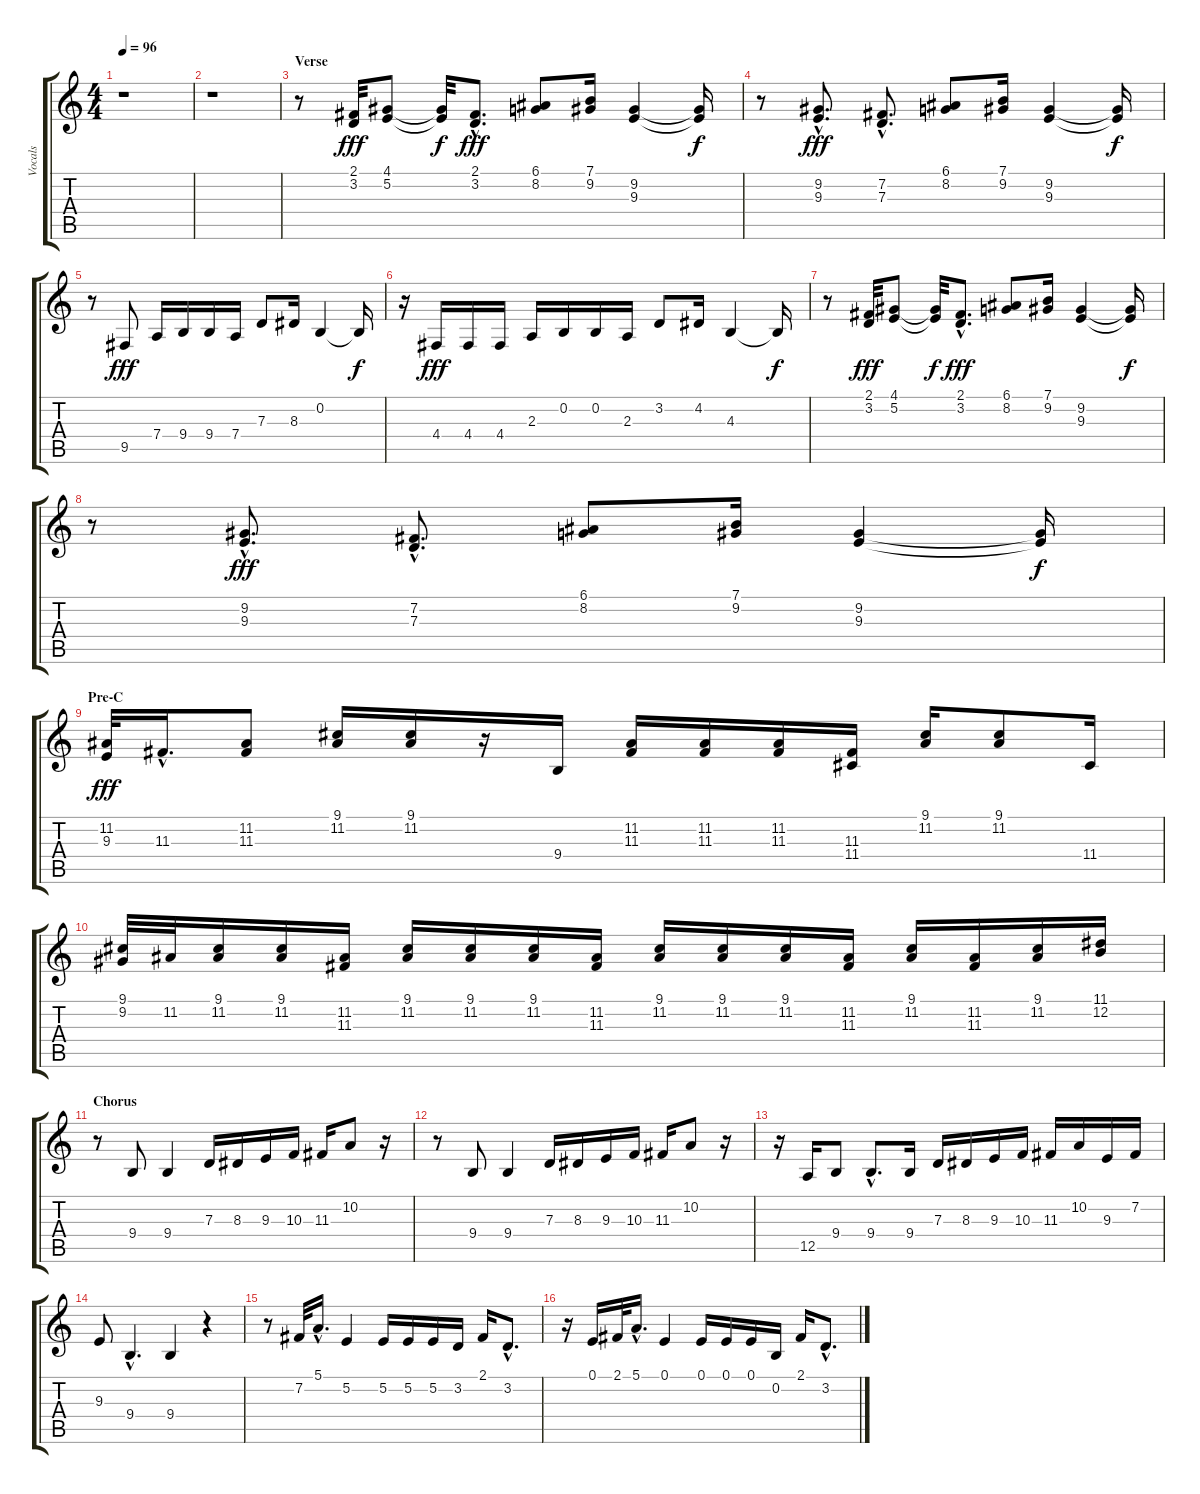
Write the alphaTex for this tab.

\track ("Vocals" "Vocals") {instrument tenorsax}
\staff {score tabs}
\tuning (E4 B3 G3 D3 A2 E2) {hide}
\ts (4 4)
\tempo 96
\clef g2
\ks c
r.1{dy fff} |
r.1 |
\section ("" "Verse")
r.8 (2.1 3.2).32 (4.1 5.2).8 (4.1{t} 5.2{t}).32{dy f} (2.1{hac} 3.2{hac}).8{d dy fff} (6.1 8.2).8 (7.1 9.2).16 (9.2 9.3).4 (9.2{t} 9.3{t}).16{dy f} |
r.8 (9.2{hac} 9.3{hac}).8{d dy fff} (7.2{hac} 7.3{hac}).8{d} (6.1 8.2).8 (7.1 9.2).16 (9.2 9.3).4 (9.2{t} 9.3{t}).16{dy f} |
r.8 9.5.8{dy fff} 7.4.16 9.4.16 9.4.16 7.4.16 7.3.8 8.3.16 0.2.4 0.2{t}.16{dy f} |
r.16 4.4.16{dy fff} 4.4.16 4.4.16 2.3.16 0.2.16 0.2.16 2.3.16 3.2.8 4.2.16 4.3.4 4.3{t}.16{dy f} |
r.8 (2.1 3.2).32{dy fff} (4.1 5.2).8 (4.1{t} 5.2{t}).32{dy f} (2.1{hac} 3.2{hac}).8{d dy fff} (6.1 8.2).8 (7.1 9.2).16 (9.2 9.3).4 (9.2{t} 9.3{t}).16{dy f} |
r.8 (9.2{hac} 9.3{hac}).8{d dy fff} (7.2{hac} 7.3{hac}).8{d} (6.1 8.2).8 (7.1 9.2).16 (9.2 9.3).4 (9.2{t} 9.3{t}).16{dy f} |
\section ("" "Pre-C")
(11.2 9.3).32{dy fff} 11.3{hac}.16{d} (11.2 11.3).8 (9.1 11.2).16 (9.1 11.2).16 r.16 9.4.16 (11.2 11.3).16 (11.2 11.3).16 (11.2 11.3).16 (11.3 11.4).16 (9.1 11.2).16 (9.1 11.2).8 11.4.16 |
(9.1 9.2).32 11.2.32 (9.1 11.2).16 (9.1 11.2).16 (11.2 11.3).16 (9.1 11.2).16 (9.1 11.2).16 (9.1 11.2).16 (11.2 11.3).16 (9.1 11.2).16 (9.1 11.2).16 (9.1 11.2).16 (11.2 11.3).16 (9.1 11.2).16 (11.2 11.3).16 (9.1 11.2).16 (11.1 12.2).16 |
\section ("" "Chorus")
r.8 9.4.8 9.4.4 7.3.16 8.3.16 9.3.16 10.3.16 11.3.16 10.2.8 r.16 |
r.8 9.4.8 9.4.4 7.3.16 8.3.16 9.3.16 10.3.16 11.3.16 10.2.8 r.16 |
r.16 12.5.16 9.4.8 9.4{hac}.8{d} 9.4.16 7.3.16 8.3.16 9.3.16 10.3.16 11.3.16 10.2.16 9.3.16 7.2.16 |
9.3.8 9.4{hac}.4{d} 9.4.4 r.4 |
r.8 7.2.32 5.1{hac}.16{d} 5.2.4 5.2.16 5.2.16 5.2.16 3.2.16 2.1.16 3.2{hac}.8{d} |
r.16 0.1.16 2.1.32 5.1{hac}.16{d} 0.1.4 0.1.16 0.1.16 0.1.16 0.2.16 2.1.16 3.2{hac}.8{d}
